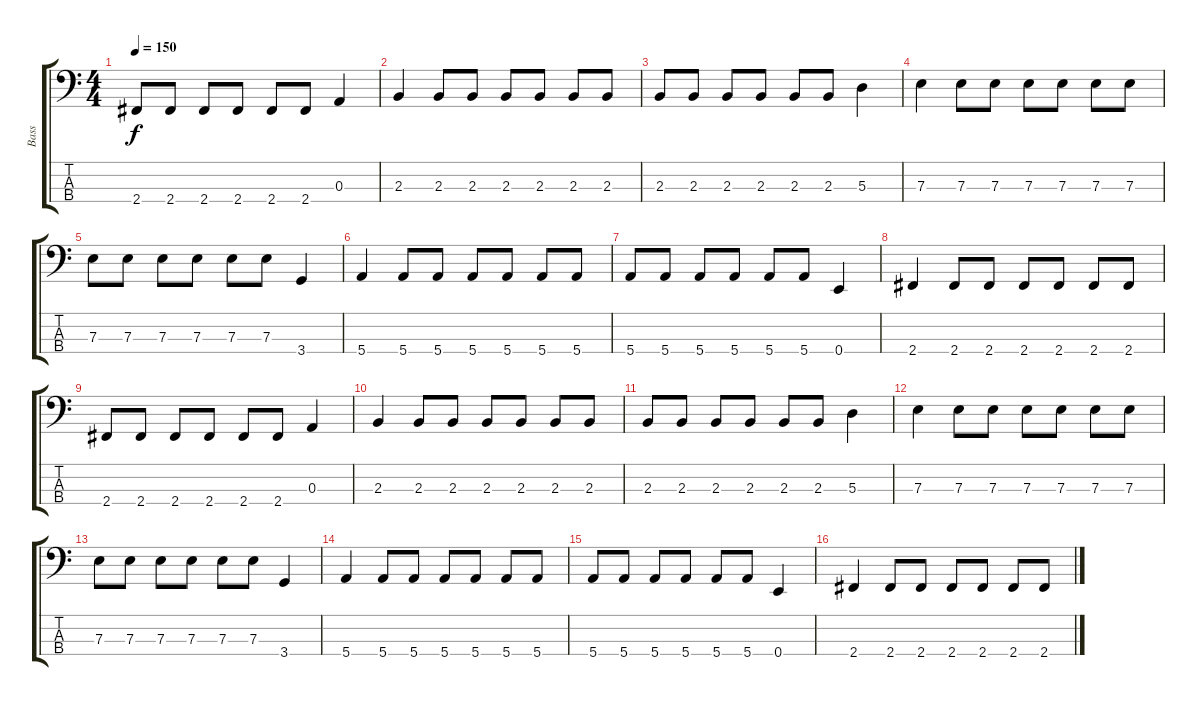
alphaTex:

\track ("Bass" "Bass") {instrument electricbassfinger}
\staff {score tabs}
\tuning (G2 D2 A1 E1) {hide}
\ts (4 4)
\tempo 150
\clef f4
\ks c
2.4.8{dy f} 2.4.8 2.4.8 2.4.8 2.4.8 2.4.8 0.3.4 |
2.3.4 2.3.8 2.3.8 2.3.8 2.3.8 2.3.8 2.3.8 |
2.3.8 2.3.8 2.3.8 2.3.8 2.3.8 2.3.8 5.3.4 |
7.3.4 7.3.8 7.3.8 7.3.8 7.3.8 7.3.8 7.3.8 |
7.3.8 7.3.8 7.3.8 7.3.8 7.3.8 7.3.8 3.4.4 |
5.4.4 5.4.8 5.4.8 5.4.8 5.4.8 5.4.8 5.4.8 |
5.4.8 5.4.8 5.4.8 5.4.8 5.4.8 5.4.8 0.4.4 |
2.4.4 2.4.8 2.4.8 2.4.8 2.4.8 2.4.8 2.4.8 |
2.4.8 2.4.8 2.4.8 2.4.8 2.4.8 2.4.8 0.3.4 |
2.3.4 2.3.8 2.3.8 2.3.8 2.3.8 2.3.8 2.3.8 |
2.3.8 2.3.8 2.3.8 2.3.8 2.3.8 2.3.8 5.3.4 |
7.3.4 7.3.8 7.3.8 7.3.8 7.3.8 7.3.8 7.3.8 |
7.3.8 7.3.8 7.3.8 7.3.8 7.3.8 7.3.8 3.4.4 |
5.4.4 5.4.8 5.4.8 5.4.8 5.4.8 5.4.8 5.4.8 |
5.4.8 5.4.8 5.4.8 5.4.8 5.4.8 5.4.8 0.4.4 |
2.4.4 2.4.8 2.4.8 2.4.8 2.4.8 2.4.8 2.4.8
